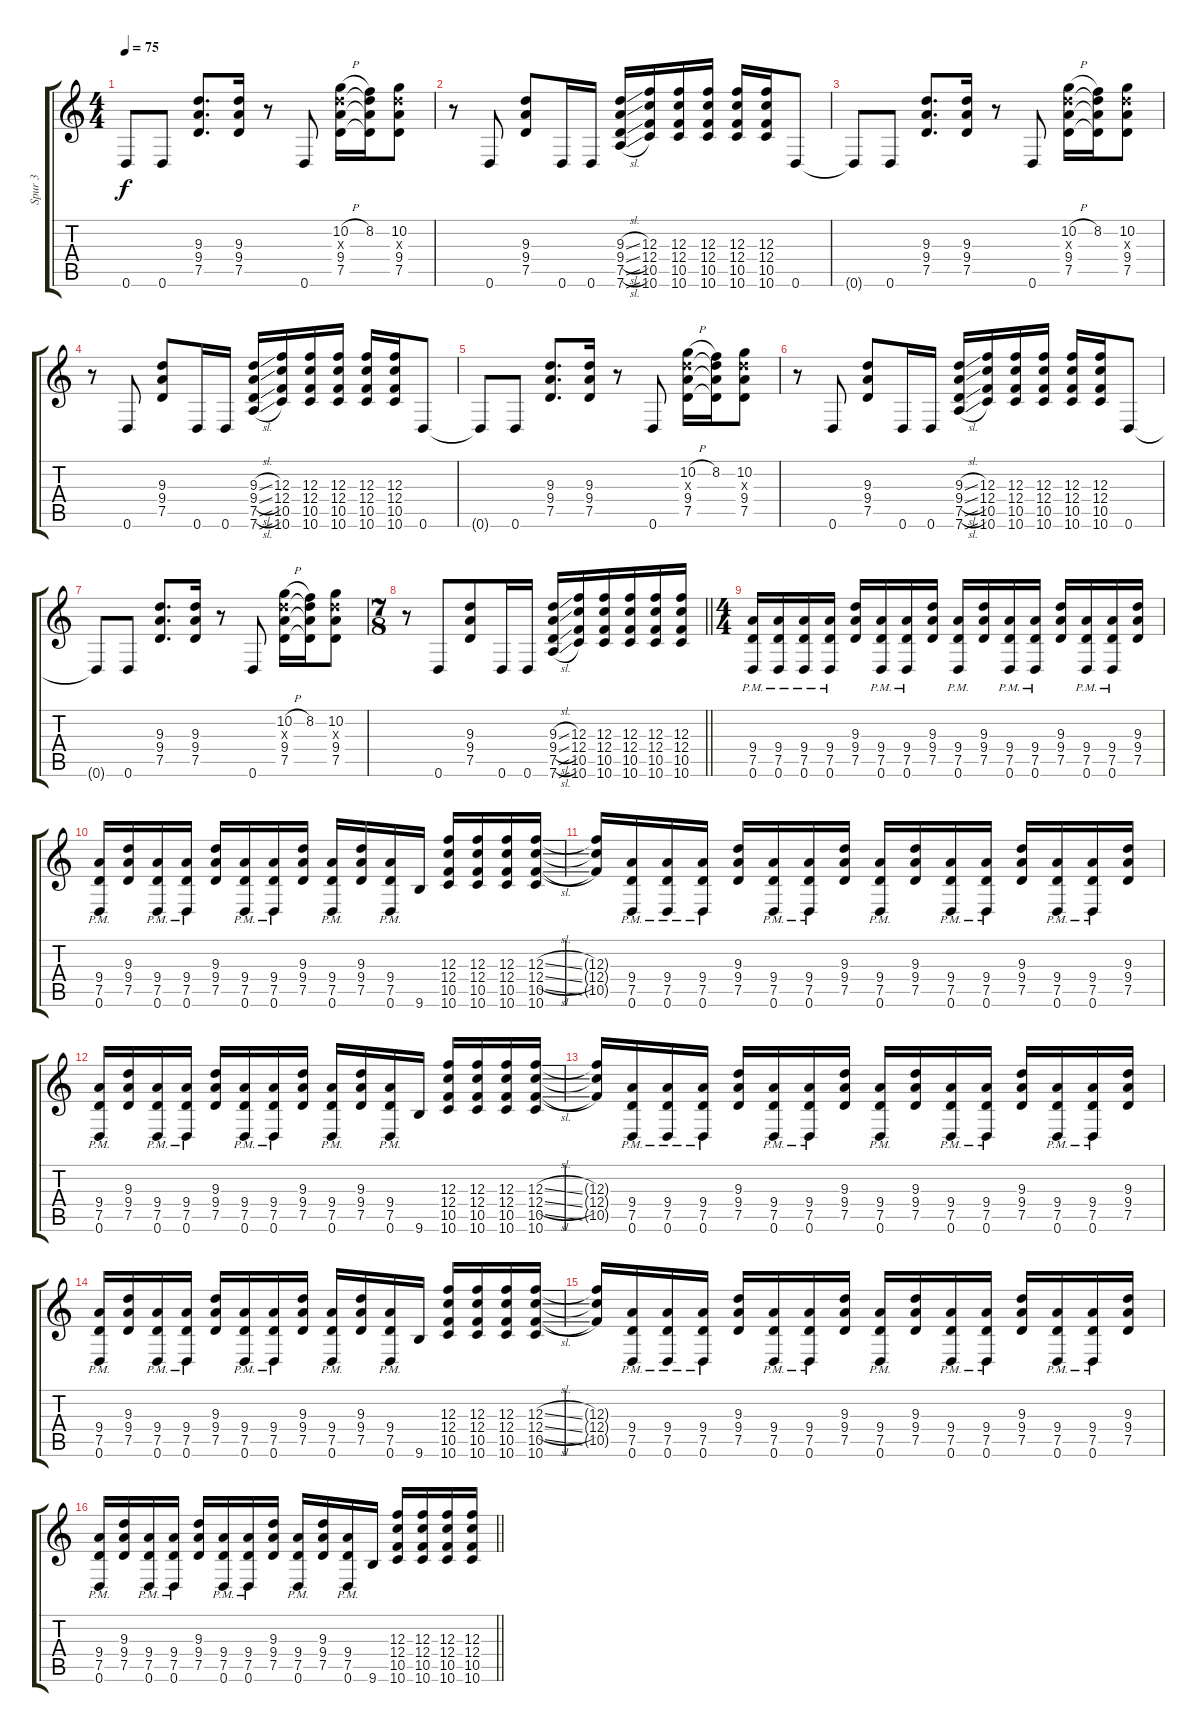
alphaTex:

\track ("Spur 3" "Spur 3") {instrument distortionguitar}
\staff {score tabs}
\tuning (D4 A3 F3 C3 G2 D2) {hide}
\ts (4 4)
\tempo 75
\clef g2
\ks c
0.6{t}.8{dy f} 0.6.8 (9.3 9.4 7.5).8{d} (9.3 9.4 7.5).16 r.8 0.6.8 (10.2{h} 9.3{x} 9.4 7.5).16 (8.2 9.3{t} 9.4{t} 7.5{t}).16 (10.2 9.3{x} 9.4 7.5).8 |
r.8 0.6.8 (9.3 9.4 7.5).8 0.6.16 0.6.16 (9.3{sl} 9.4{sl} 7.5{sl} 7.6{sl}).16 (12.3 12.4 10.5 10.6).16 (12.3 12.4 10.5 10.6).16 (12.3 12.4 10.5 10.6).16 (12.3 12.4 10.5 10.6).16 (12.3 12.4 10.5 10.6).16 0.6.8 |
0.6{t}.8 0.6.8 (9.3 9.4 7.5).8{d} (9.3 9.4 7.5).16 r.8 0.6.8 (10.2{h} 9.3{x} 9.4 7.5).16 (8.2 9.3{t} 9.4{t} 7.5{t}).16 (10.2 9.3{x} 9.4 7.5).8 |
r.8 0.6.8 (9.3 9.4 7.5).8 0.6.16 0.6.16 (9.3{sl} 9.4{sl} 7.5{sl} 7.6{sl}).16 (12.3 12.4 10.5 10.6).16 (12.3 12.4 10.5 10.6).16 (12.3 12.4 10.5 10.6).16 (12.3 12.4 10.5 10.6).16 (12.3 12.4 10.5 10.6).16 0.6.8 |
0.6{t}.8 0.6.8 (9.3 9.4 7.5).8{d} (9.3 9.4 7.5).16 r.8 0.6.8 (10.2{h} 9.3{x} 9.4 7.5).16 (8.2 9.3{t} 9.4{t} 7.5{t}).16 (10.2 9.3{x} 9.4 7.5).8 |
r.8 0.6.8 (9.3 9.4 7.5).8 0.6.16 0.6.16 (9.3{sl} 9.4{sl} 7.5{sl} 7.6{sl}).16 (12.3 12.4 10.5 10.6).16 (12.3 12.4 10.5 10.6).16 (12.3 12.4 10.5 10.6).16 (12.3 12.4 10.5 10.6).16 (12.3 12.4 10.5 10.6).16 0.6.8 |
0.6{t}.8 0.6.8 (9.3 9.4 7.5).8{d} (9.3 9.4 7.5).16 r.8 0.6.8 (10.2{h} 9.3{x} 9.4 7.5).16 (8.2 9.3{t} 9.4{t} 7.5{t}).16 (10.2 9.3{x} 9.4 7.5).8 |
\ts (7 8)
\barLineRight lightlight
r.8 0.6.8 (9.3 9.4 7.5).8 0.6.16 0.6.16 (9.3{sl} 9.4{sl} 7.5{sl} 7.6{sl}).16 (12.3 12.4 10.5 10.6).16 (12.3 12.4 10.5 10.6).16 (12.3 12.4 10.5 10.6).16 (12.3 12.4 10.5 10.6).16 (12.3 12.4 10.5 10.6).16 |
\ts (4 4)
(9.4{pm} 7.5{pm} 0.6{pm}).16 (9.4{pm} 7.5{pm} 0.6{pm}).16 (9.4{pm} 7.5{pm} 0.6{pm}).16 (9.4{pm} 7.5{pm} 0.6{pm}).16 (9.3 9.4 7.5).16 (9.4{pm} 7.5{pm} 0.6{pm}).16 (9.4{pm} 7.5{pm} 0.6{pm}).16 (9.3 9.4 7.5).16 (9.4{pm} 7.5{pm} 0.6{pm}).16 (9.3 9.4 7.5).16 (9.4{pm} 7.5{pm} 0.6{pm}).16 (9.4{pm} 7.5{pm} 0.6{pm}).16 (9.3 9.4 7.5).16 (9.4{pm} 7.5{pm} 0.6{pm}).16 (9.4{pm} 7.5{pm} 0.6{pm}).16 (9.3 9.4 7.5).16 |
(9.4{pm} 7.5{pm} 0.6{pm}).16 (9.3 9.4 7.5).16 (9.4{pm} 7.5{pm} 0.6{pm}).16 (9.4{pm} 7.5{pm} 0.6{pm}).16 (9.3 9.4 7.5).16 (9.4{pm} 7.5{pm} 0.6{pm}).16 (9.4{pm} 7.5{pm} 0.6{pm}).16 (9.3 9.4 7.5).16 (9.4{pm} 7.5{pm} 0.6{pm}).16 (9.3 9.4 7.5).16 (9.4{pm} 7.5{pm} 0.6{pm}).16 9.6.16 (12.3 12.4 10.5 10.6).16 (12.3 12.4 10.5 10.6).16 (12.3 12.4 10.5 10.6).16 (12.3{sl} 12.4{sl} 10.5{sl} 10.6).16 |
(12.3{t} 12.4{t} 10.5{t}).16 (9.4{pm} 7.5{pm} 0.6{pm}).16 (9.4{pm} 7.5{pm} 0.6{pm}).16 (9.4{pm} 7.5{pm} 0.6{pm}).16 (9.3 9.4 7.5).16 (9.4{pm} 7.5{pm} 0.6{pm}).16 (9.4{pm} 7.5{pm} 0.6{pm}).16 (9.3 9.4 7.5).16 (9.4{pm} 7.5{pm} 0.6{pm}).16 (9.3 9.4 7.5).16 (9.4{pm} 7.5{pm} 0.6{pm}).16 (9.4{pm} 7.5{pm} 0.6{pm}).16 (9.3 9.4 7.5).16 (9.4{pm} 7.5{pm} 0.6{pm}).16 (9.4{pm} 7.5{pm} 0.6{pm}).16 (9.3 9.4 7.5).16 |
(9.4{pm} 7.5{pm} 0.6{pm}).16 (9.3 9.4 7.5).16 (9.4{pm} 7.5{pm} 0.6{pm}).16 (9.4{pm} 7.5{pm} 0.6{pm}).16 (9.3 9.4 7.5).16 (9.4{pm} 7.5{pm} 0.6{pm}).16 (9.4{pm} 7.5{pm} 0.6{pm}).16 (9.3 9.4 7.5).16 (9.4{pm} 7.5{pm} 0.6{pm}).16 (9.3 9.4 7.5).16 (9.4{pm} 7.5{pm} 0.6{pm}).16 9.6.16 (12.3 12.4 10.5 10.6).16 (12.3 12.4 10.5 10.6).16 (12.3 12.4 10.5 10.6).16 (12.3{sl} 12.4{sl} 10.5{sl} 10.6).16 |
(12.3{t} 12.4{t} 10.5{t}).16 (9.4{pm} 7.5{pm} 0.6{pm}).16 (9.4{pm} 7.5{pm} 0.6{pm}).16 (9.4{pm} 7.5{pm} 0.6{pm}).16 (9.3 9.4 7.5).16 (9.4{pm} 7.5{pm} 0.6{pm}).16 (9.4{pm} 7.5{pm} 0.6{pm}).16 (9.3 9.4 7.5).16 (9.4{pm} 7.5{pm} 0.6{pm}).16 (9.3 9.4 7.5).16 (9.4{pm} 7.5{pm} 0.6{pm}).16 (9.4{pm} 7.5{pm} 0.6{pm}).16 (9.3 9.4 7.5).16 (9.4{pm} 7.5{pm} 0.6{pm}).16 (9.4{pm} 7.5{pm} 0.6{pm}).16 (9.3 9.4 7.5).16 |
(9.4{pm} 7.5{pm} 0.6{pm}).16 (9.3 9.4 7.5).16 (9.4{pm} 7.5{pm} 0.6{pm}).16 (9.4{pm} 7.5{pm} 0.6{pm}).16 (9.3 9.4 7.5).16 (9.4{pm} 7.5{pm} 0.6{pm}).16 (9.4{pm} 7.5{pm} 0.6{pm}).16 (9.3 9.4 7.5).16 (9.4{pm} 7.5{pm} 0.6{pm}).16 (9.3 9.4 7.5).16 (9.4{pm} 7.5{pm} 0.6{pm}).16 9.6.16 (12.3 12.4 10.5 10.6).16 (12.3 12.4 10.5 10.6).16 (12.3 12.4 10.5 10.6).16 (12.3{sl} 12.4{sl} 10.5{sl} 10.6).16 |
(12.3{t} 12.4{t} 10.5{t}).16 (9.4{pm} 7.5{pm} 0.6{pm}).16 (9.4{pm} 7.5{pm} 0.6{pm}).16 (9.4{pm} 7.5{pm} 0.6{pm}).16 (9.3 9.4 7.5).16 (9.4{pm} 7.5{pm} 0.6{pm}).16 (9.4{pm} 7.5{pm} 0.6{pm}).16 (9.3 9.4 7.5).16 (9.4{pm} 7.5{pm} 0.6{pm}).16 (9.3 9.4 7.5).16 (9.4{pm} 7.5{pm} 0.6{pm}).16 (9.4{pm} 7.5{pm} 0.6{pm}).16 (9.3 9.4 7.5).16 (9.4{pm} 7.5{pm} 0.6{pm}).16 (9.4{pm} 7.5{pm} 0.6{pm}).16 (9.3 9.4 7.5).16 |
\barLineRight lightlight
(9.4{pm} 7.5{pm} 0.6{pm}).16 (9.3 9.4 7.5).16 (9.4{pm} 7.5{pm} 0.6{pm}).16 (9.4{pm} 7.5{pm} 0.6{pm}).16 (9.3 9.4 7.5).16 (9.4{pm} 7.5{pm} 0.6{pm}).16 (9.4{pm} 7.5{pm} 0.6{pm}).16 (9.3 9.4 7.5).16 (9.4{pm} 7.5{pm} 0.6{pm}).16 (9.3 9.4 7.5).16 (9.4{pm} 7.5{pm} 0.6{pm}).16 9.6.16 (12.3 12.4 10.5 10.6).16 (12.3 12.4 10.5 10.6).16 (12.3 12.4 10.5 10.6).16 (12.3{sl} 12.4{sl} 10.5{sl} 10.6).16
